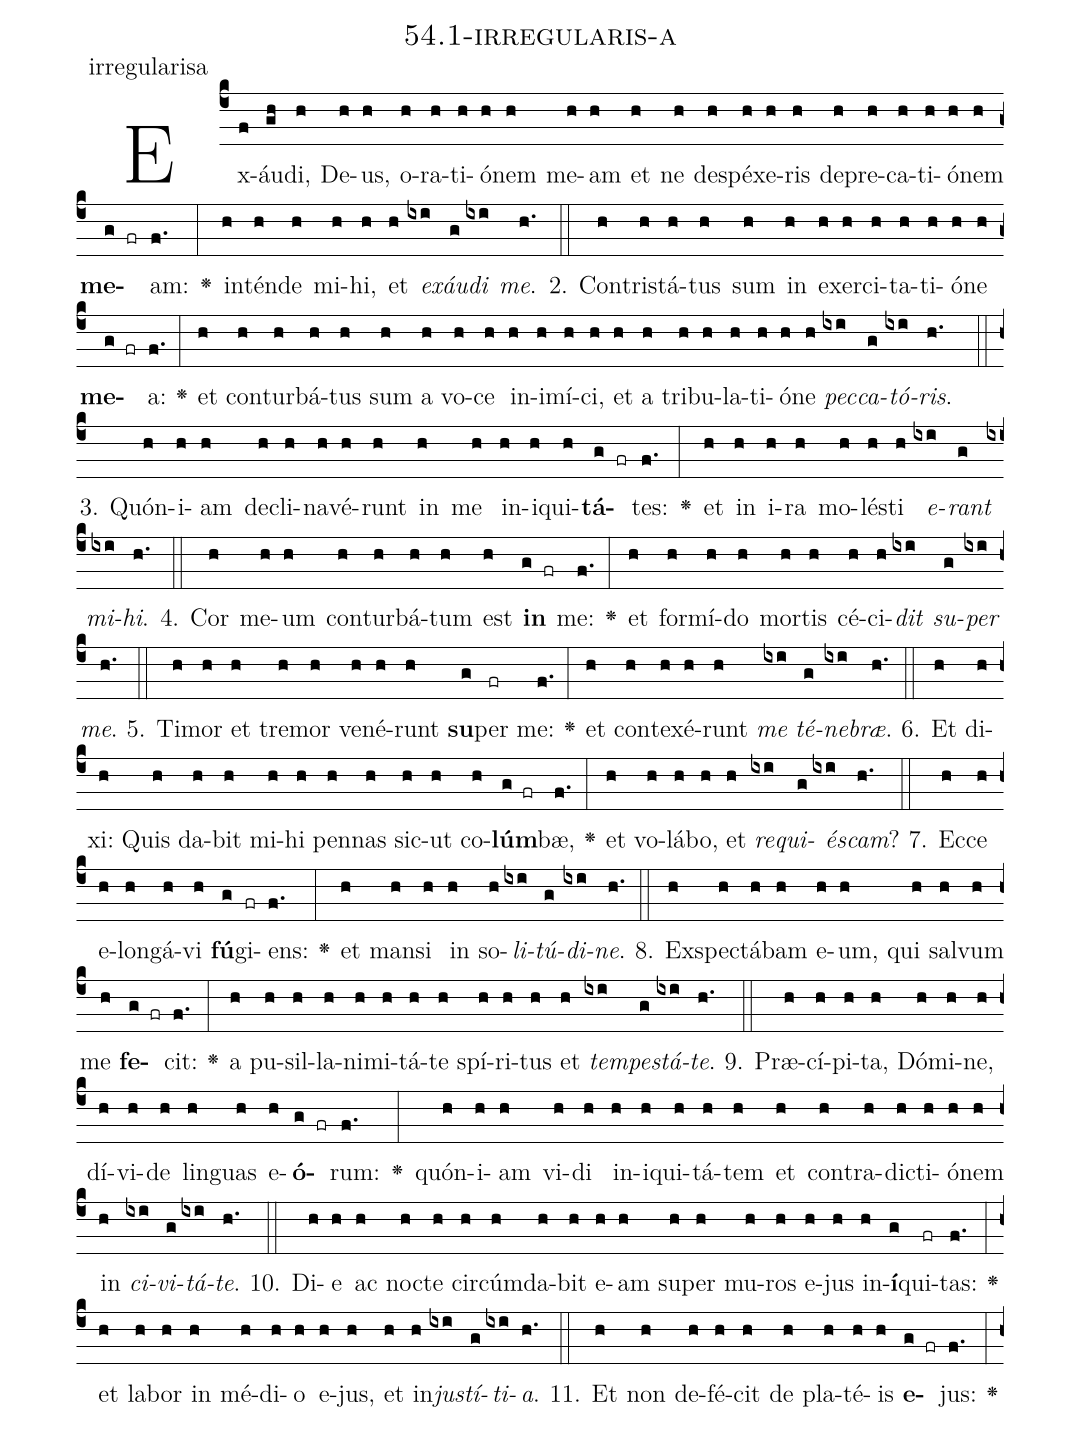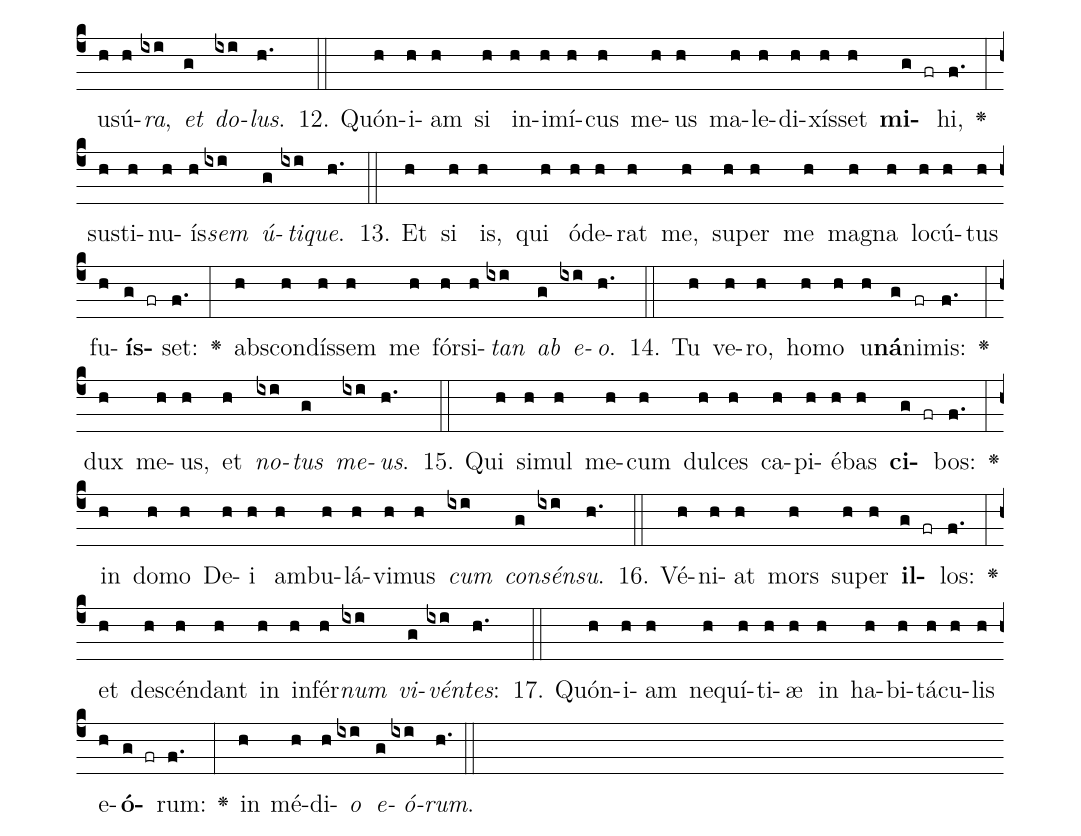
name: 54.1-irregularis-a;
annotation: irregularisa;
%%
(c4)Ex(f)áu(gh)di,(h) De(h)us,(h) o(h)ra(h)ti(h)ó(h)nem(h) me(h)am(h) et(h) ne(h) de(h)spé(h)xe(h)ris(h) de(h)pre(h)ca(h)ti(h)ó(h)nem(h) <b>me</b>(g fr)am:(f.) <v>\greheightstar</v>(:) in(h)tén(h)de(h) mi(h)hi,(h) et(h) <i>ex</i>(ixi)<i>áu</i>(g)<i>di</i>(ixi) <i>me</i>.(h.) (::)
2. Con(h)tris(h)tá(h)tus(h) sum(h) in(h) ex(h)er(h)ci(h)ta(h)ti(h)ó(h)ne(h) <b>me</b>(g fr)a:(f.) <v>\greheightstar</v>(:) et(h) con(h)tur(h)bá(h)tus(h) sum(h) a(h) vo(h)ce(h) in(h)i(h)mí(h)ci,(h) et(h) a(h) tri(h)bu(h)la(h)ti(h)ó(h)ne(h) <i>pec</i>(ixi)<i>ca</i>(g)<i>tó</i>(ixi)<i>ris</i>.(h.) (::)
3. Quón(h)i(h)am(h) de(h)cli(h)na(h)vé(h)runt(h) in(h) me(h) in(h)i(h)qui(h)<b>tá</b>(g fr)tes:(f.) <v>\greheightstar</v>(:) et(h) in(h) i(h)ra(h) mo(h)lés(h)ti(h) <i>e</i>(ixi)<i>rant</i>(g) <i>mi</i>(ixi)<i>hi</i>.(h.) (::)
4. Cor(h) me(h)um(h) con(h)tur(h)bá(h)tum(h) est(h) <b>in</b>(g fr) me:(f.) <v>\greheightstar</v>(:) et(h) for(h)mí(h)do(h) mor(h)tis(h) cé(h)ci(h)<i>dit</i>(ixi) <i>su</i>(g)<i>per</i>(ixi) <i>me</i>.(h.) (::)
5. Ti(h)mor(h) et(h) tre(h)mor(h) ve(h)né(h)runt(h) <b>su</b>(g)per(fr) me:(f.) <v>\greheightstar</v>(:) et(h) con(h)te(h)xé(h)runt(h) <i>me</i>(ixi) <i>té</i>(g)<i>ne</i>(ixi)<i>bræ</i>.(h.) (::)
6. Et(h) di(h)xi:(h) Quis(h) da(h)bit(h) mi(h)hi(h) pen(h)nas(h) sic(h)ut(h) co(h)<b>lúm</b>(g fr)bæ,(f.) <v>\greheightstar</v>(:) et(h) vo(h)lá(h)bo,(h) et(h) <i>re</i>(ixi)<i>qui</i>(g)<i>és</i>(ixi)<i>cam</i>?(h.) (::)
7. Ec(h)ce(h) e(h)lon(h)gá(h)vi(h) <b>fú</b>(g)gi(fr)ens:(f.) <v>\greheightstar</v>(:) et(h) man(h)si(h) in(h) so(h)<i>li</i>(ixi)<i>tú</i>(g)<i>di</i>(ixi)<i>ne</i>.(h.) (::)
8. Ex(h)spec(h)tá(h)bam(h) e(h)um,(h) qui(h) sal(h)vum(h) me(h) <b>fe</b>(g fr)cit:(f.) <v>\greheightstar</v>(:) a(h) pu(h)sil(h)la(h)ni(h)mi(h)tá(h)te(h) spí(h)ri(h)tus(h) et(h) <i>tem</i>(ixi)<i>pes</i>(g)<i>tá</i>(ixi)<i>te</i>.(h.) (::)
9. Præ(h)cí(h)pi(h)ta,(h) Dó(h)mi(h)ne,(h) dí(h)vi(h)de(h) lin(h)guas(h) e(h)<b>ó</b>(g fr)rum:(f.) <v>\greheightstar</v>(:) quón(h)i(h)am(h) vi(h)di(h) in(h)i(h)qui(h)tá(h)tem(h) et(h) con(h)tra(h)dic(h)ti(h)ó(h)nem(h) in(h) <i>ci</i>(ixi)<i>vi</i>(g)<i>tá</i>(ixi)<i>te</i>.(h.) (::)
10. Di(h)e(h) ac(h) noc(h)te(h) cir(h)cúm(h)da(h)bit(h) e(h)am(h) su(h)per(h) mu(h)ros(h) e(h)jus(h) in(h)<b>í</b>(g)qui(fr)tas:(f.) <v>\greheightstar</v>(:) et(h) la(h)bor(h) in(h) mé(h)di(h)o(h) e(h)jus,(h) et(h) in(h)<i>jus</i>(ixi)<i>tí</i>(g)<i>ti</i>(ixi)<i>a</i>.(h.) (::)
11. Et(h) non(h) de(h)fé(h)cit(h) de(h) pla(h)té(h)is(h) <b>e</b>(g fr)jus:(f.) <v>\greheightstar</v>(:) u(h)sú(h)<i>ra</i>,(ixi) <i>et</i>(g) <i>do</i>(ixi)<i>lus</i>.(h.) (::)
12. Quón(h)i(h)am(h) si(h) in(h)i(h)mí(h)cus(h) me(h)us(h) ma(h)le(h)di(h)xís(h)set(h) <b>mi</b>(g fr)hi,(f.) <v>\greheightstar</v>(:) sus(h)ti(h)nu(h)ís(h)<i>sem</i>(ixi) <i>ú</i>(g)<i>ti</i>(ixi)<i>que</i>.(h.) (::)
13. Et(h) si(h) is,(h) qui(h) ó(h)de(h)rat(h) me,(h) su(h)per(h) me(h) ma(h)gna(h) lo(h)cú(h)tus(h) fu(h)<b>ís</b>(g fr)set:(f.) <v>\greheightstar</v>(:) abs(h)con(h)dís(h)sem(h) me(h) fór(h)si(h)<i>tan</i>(ixi) <i>ab</i>(g) <i>e</i>(ixi)<i>o</i>.(h.) (::)
14. Tu(h) ve(h)ro,(h) ho(h)mo(h) u(h)<b>ná</b>(g)ni(fr)mis:(f.) <v>\greheightstar</v>(:) dux(h) me(h)us,(h) et(h) <i>no</i>(ixi)<i>tus</i>(g) <i>me</i>(ixi)<i>us</i>.(h.) (::)
15. Qui(h) si(h)mul(h) me(h)cum(h) dul(h)ces(h) ca(h)pi(h)é(h)bas(h) <b>ci</b>(g fr)bos:(f.) <v>\greheightstar</v>(:) in(h) do(h)mo(h) De(h)i(h) am(h)bu(h)lá(h)vi(h)mus(h) <i>cum</i>(ixi) <i>con</i>(g)<i>sén</i>(ixi)<i>su</i>.(h.) (::)
16. Vé(h)ni(h)at(h) mors(h) su(h)per(h) <b>il</b>(g fr)los:(f.) <v>\greheightstar</v>(:) et(h) de(h)scén(h)dant(h) in(h) in(h)fér(h)<i>num</i>(ixi) <i>vi</i>(g)<i>vén</i>(ixi)<i>tes</i>:(h.) (::)
17. Quón(h)i(h)am(h) ne(h)quí(h)ti(h)æ(h) in(h) ha(h)bi(h)tá(h)cu(h)lis(h) e(h)<b>ó</b>(g fr)rum:(f.) <v>\greheightstar</v>(:) in(h) mé(h)di(h)<i>o</i>(ixi) <i>e</i>(g)<i>ó</i>(ixi)<i>rum</i>.(h.) (::)
